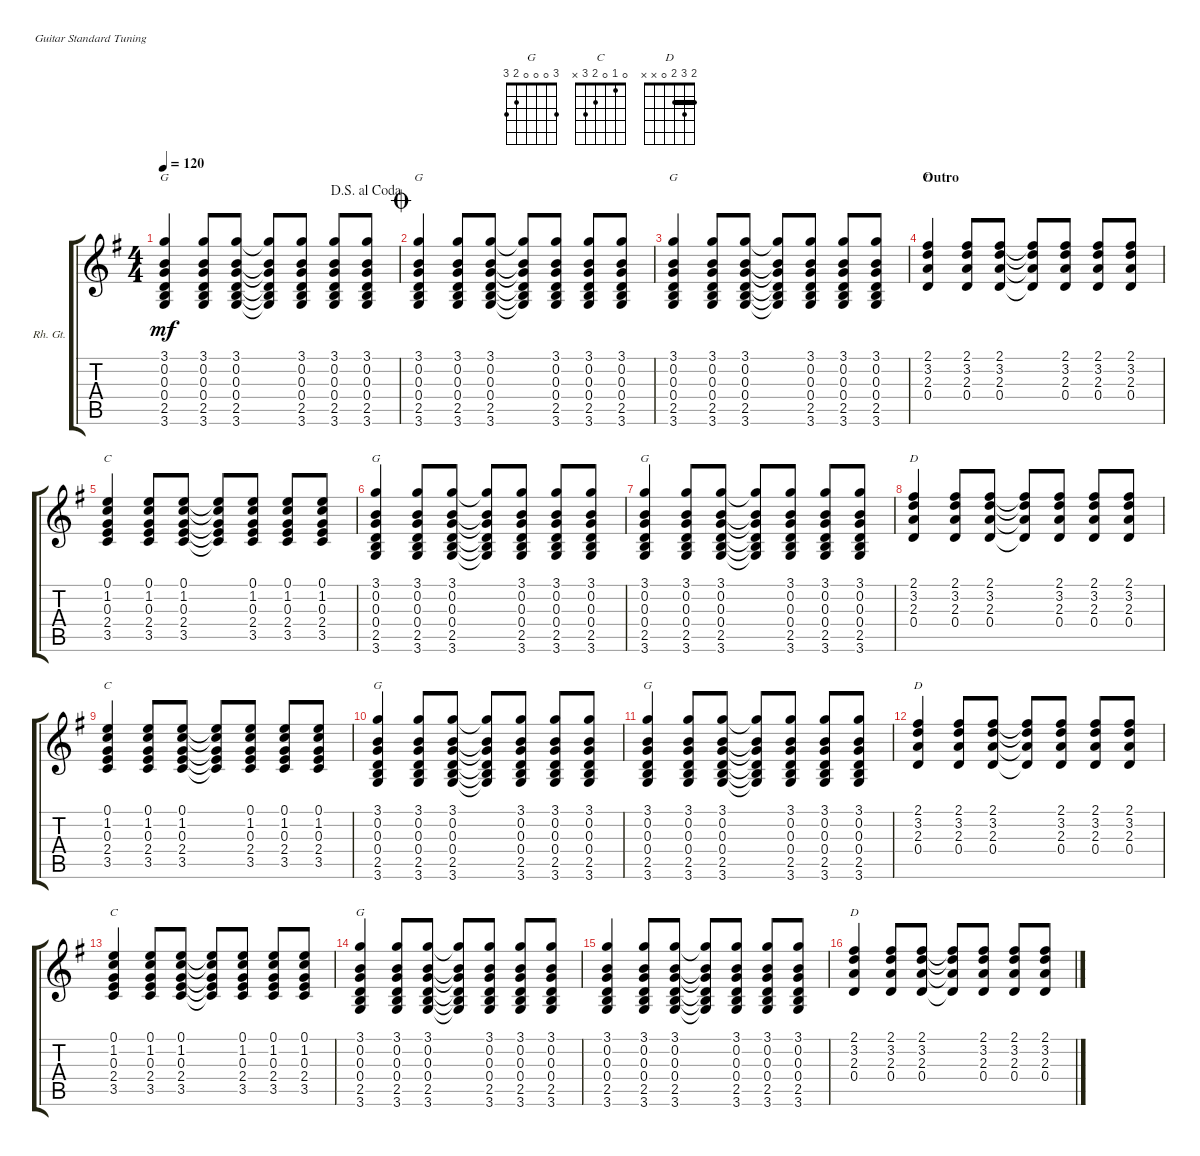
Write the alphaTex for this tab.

\defaultSystemsLayout 4
\bracketExtendMode groupsimilarinstruments
\useSystemSignSeparator
\multiTrackTrackNamePolicy allsystems
\firstSystemTrackNameOrientation horizontal
\otherSystemsTrackNameOrientation horizontal
\track ("Rhytm Guitar" "Rh. Gt.") {multiBarRest instrument overdrivenguitar}
\staff {score tabs}
\tuning (E4 B3 G3 D3 A2 E2)
\chord ("G" 3 0 0 0 2 3)
\chord ("C" 0 1 0 2 3 x)
\chord ("D" 2 3 2 0 x x) {barre 2}
\ts (4 4)
\jump dalsegnoalcoda
\tempo 120
\clef g2
\ks g
(3.1 0.2 0.3 0.4 2.5 3.6).4{ch "G" dy mf} (3.1 0.2 0.3 0.4 2.5 3.6).8 (3.1 0.2 0.3 0.4 2.5 3.6).8 (3.1{t} 0.2{t} 0.3{t} 0.4{t} 2.5{t} 3.6{t}).8 (3.1 0.2 0.3 0.4 2.5 3.6).8 (3.1 0.2 0.3 0.4 2.5 3.6).8 (3.1 0.2 0.3 0.4 2.5 3.6).8 |
\jump coda
(3.1 0.2 0.3 0.4 2.5 3.6).4{ch "G"} (3.1 0.2 0.3 0.4 2.5 3.6).8 (3.1 0.2 0.3 0.4 2.5 3.6).8 (3.1{t} 0.2{t} 0.3{t} 0.4{t} 2.5{t} 3.6{t}).8 (3.1 0.2 0.3 0.4 2.5 3.6).8 (3.1 0.2 0.3 0.4 2.5 3.6).8 (3.1 0.2 0.3 0.4 2.5 3.6).8 |
(3.1 0.2 0.3 0.4 2.5 3.6).4{ch "G"} (3.1 0.2 0.3 0.4 2.5 3.6).8 (3.1 0.2 0.3 0.4 2.5 3.6).8 (3.1{t} 0.2{t} 0.3{t} 0.4{t} 2.5{t} 3.6{t}).8 (3.1 0.2 0.3 0.4 2.5 3.6).8 (3.1 0.2 0.3 0.4 2.5 3.6).8 (3.1 0.2 0.3 0.4 2.5 3.6).8 |
\section ("" "Outro")
(2.1 3.2 2.3 0.4).4{ch "D"} (2.1 3.2 2.3 0.4).8 (2.1 3.2 2.3 0.4).8 (2.1{t} 3.2{t} 2.3{t} 0.4{t}).8 (2.1 3.2 2.3 0.4).8 (2.1 3.2 2.3 0.4).8 (2.1 3.2 2.3 0.4).8 |
(1.2 0.3 2.4 3.5 0.1).4{ch "C"} (1.2 0.3 2.4 3.5 0.1).8 (1.2 0.3 2.4 3.5 0.1).8 (1.2{t} 0.3{t} 2.4{t} 3.5{t} 0.1{t}).8 (1.2 0.3 2.4 3.5 0.1).8 (1.2 0.3 2.4 3.5 0.1).8 (1.2 0.3 2.4 3.5 0.1).8 |
(3.6 2.5 0.4 0.3 0.2 3.1).4{ch "G"} (3.6 2.5 0.4 0.3 0.2 3.1).8 (3.6 2.5 0.4 0.3 0.2 3.1).8 (3.6{t} 2.5{t} 0.4{t} 0.3{t} 0.2{t} 3.1{t}).8 (3.6 2.5 0.4 0.3 0.2 3.1).8 (3.6 2.5 0.4 0.3 0.2 3.1).8 (3.6 2.5 0.4 0.3 0.2 3.1).8 |
(3.6 2.5 0.4 0.3 0.2 3.1).4{ch "G"} (3.6 2.5 0.4 0.3 0.2 3.1).8 (3.6 2.5 0.4 0.3 0.2 3.1).8 (3.6{t} 2.5{t} 0.4{t} 0.3{t} 0.2{t} 3.1{t}).8 (3.6 2.5 0.4 0.3 0.2 3.1).8 (3.6 2.5 0.4 0.3 0.2 3.1).8 (3.6 2.5 0.4 0.3 0.2 3.1).8 |
(2.1 3.2 2.3 0.4).4{ch "D"} (2.1 3.2 2.3 0.4).8 (2.1 3.2 2.3 0.4).8 (2.1{t} 3.2{t} 2.3{t} 0.4{t}).8 (2.1 3.2 2.3 0.4).8 (2.1 3.2 2.3 0.4).8 (2.1 3.2 2.3 0.4).8 |
(1.2 0.3 2.4 3.5 0.1).4{ch "C"} (1.2 0.3 2.4 3.5 0.1).8 (1.2 0.3 2.4 3.5 0.1).8 (1.2{t} 0.3{t} 2.4{t} 3.5{t} 0.1{t}).8 (1.2 0.3 2.4 3.5 0.1).8 (1.2 0.3 2.4 3.5 0.1).8 (1.2 0.3 2.4 3.5 0.1).8 |
(3.6 2.5 0.4 0.3 0.2 3.1).4{ch "G"} (3.6 2.5 0.4 0.3 0.2 3.1).8 (3.6 2.5 0.4 0.3 0.2 3.1).8 (3.6{t} 2.5{t} 0.4{t} 0.3{t} 0.2{t} 3.1{t}).8 (3.6 2.5 0.4 0.3 0.2 3.1).8 (3.6 2.5 0.4 0.3 0.2 3.1).8 (3.6 2.5 0.4 0.3 0.2 3.1).8 |
(3.6 2.5 0.4 0.3 0.2 3.1).4{ch "G"} (3.6 2.5 0.4 0.3 0.2 3.1).8 (3.6 2.5 0.4 0.3 0.2 3.1).8 (3.6{t} 2.5{t} 0.4{t} 0.3{t} 0.2{t} 3.1{t}).8 (3.6 2.5 0.4 0.3 0.2 3.1).8 (3.6 2.5 0.4 0.3 0.2 3.1).8 (3.6 2.5 0.4 0.3 0.2 3.1).8 |
(2.1 3.2 2.3 0.4).4{ch "D"} (2.1 3.2 2.3 0.4).8 (2.1 3.2 2.3 0.4).8 (2.1{t} 3.2{t} 2.3{t} 0.4{t}).8 (2.1 3.2 2.3 0.4).8 (2.1 3.2 2.3 0.4).8 (2.1 3.2 2.3 0.4).8 |
(1.2 0.3 2.4 3.5 0.1).4{ch "C"} (1.2 0.3 2.4 3.5 0.1).8 (1.2 0.3 2.4 3.5 0.1).8 (1.2{t} 0.3{t} 2.4{t} 3.5{t} 0.1{t}).8 (1.2 0.3 2.4 3.5 0.1).8 (1.2 0.3 2.4 3.5 0.1).8 (1.2 0.3 2.4 3.5 0.1).8 |
(3.6 2.5 0.4 0.3 0.2 3.1).4{ch "G"} (3.6 2.5 0.4 0.3 0.2 3.1).8 (3.6 2.5 0.4 0.3 0.2 3.1).8 (3.6{t} 2.5{t} 0.4{t} 0.3{t} 0.2{t} 3.1{t}).8 (3.6 2.5 0.4 0.3 0.2 3.1).8 (3.6 2.5 0.4 0.3 0.2 3.1).8 (3.6 2.5 0.4 0.3 0.2 3.1).8 |
(3.6 2.5 0.4 0.3 0.2 3.1).4 (3.6 2.5 0.4 0.3 0.2 3.1).8 (3.6 2.5 0.4 0.3 0.2 3.1).8 (3.6{t} 2.5{t} 0.4{t} 0.3{t} 0.2{t} 3.1{t}).8 (3.6 2.5 0.4 0.3 0.2 3.1).8 (3.6 2.5 0.4 0.3 0.2 3.1).8 (3.6 2.5 0.4 0.3 0.2 3.1).8 |
(2.1 3.2 2.3 0.4).4{ch "D"} (2.1 3.2 2.3 0.4).8 (2.1 3.2 2.3 0.4).8 (2.1{t} 3.2{t} 2.3{t} 0.4{t}).8 (2.1 3.2 2.3 0.4).8 (2.1 3.2 2.3 0.4).8 (2.1 3.2 2.3 0.4).8
